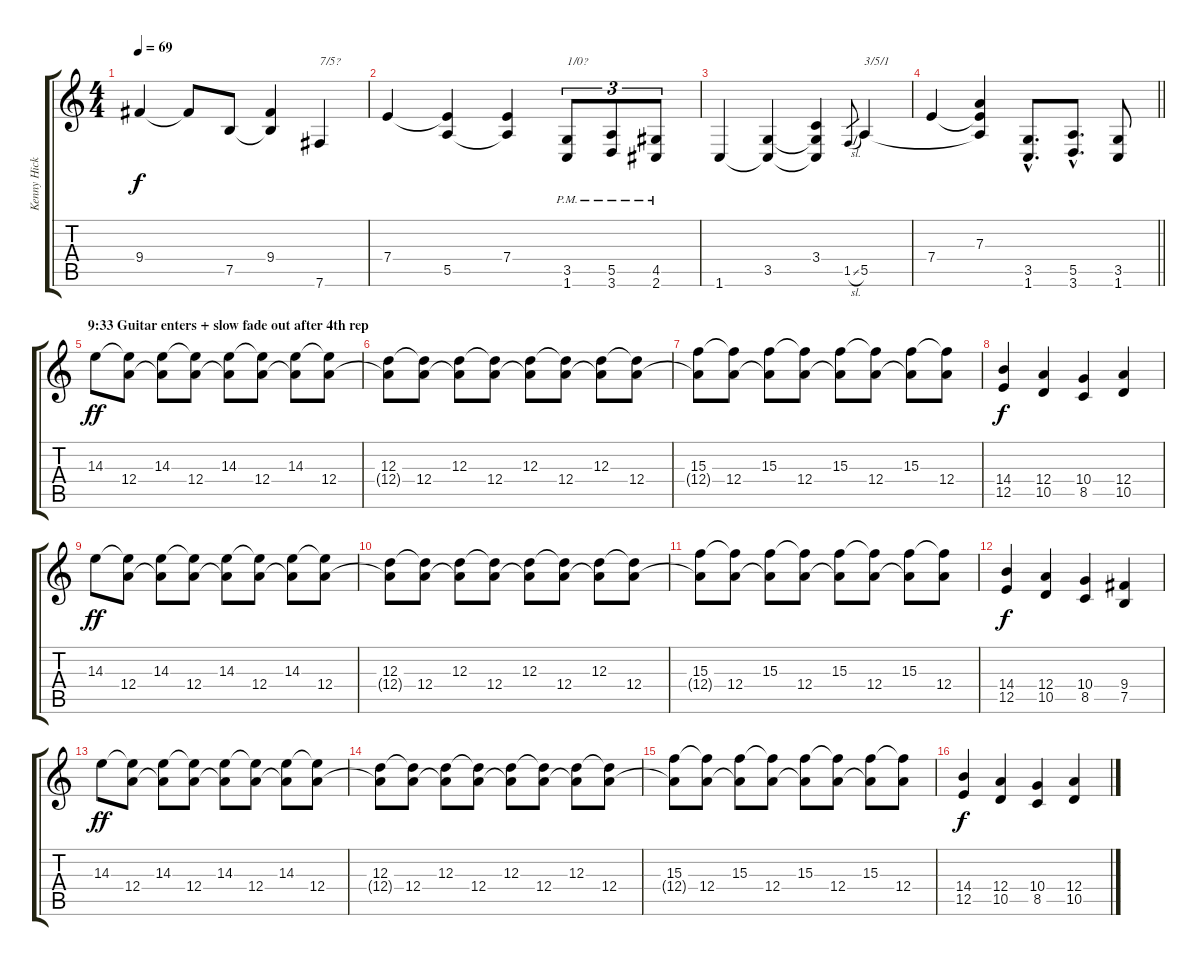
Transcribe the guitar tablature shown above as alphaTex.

\track ("Kenny Hickey (Guitar)" "Kenny Hick") {instrument distortionguitar}
\staff {score tabs}
\tuning (B3 Gb3 D3 A2 E2 B1) {hide}
\ts (4 4)
\tempo 69
\clef g2
\ks c
9.4.4{dy f} 9.4{t}.8 7.5.8 (9.4 7.5{t}).4 7.6.4{txt "7/5?"} |
7.4.4 (7.4{t} 5.5).4 (7.4 5.5{t}).4 (3.5{pm} 1.6{pm}).8{tu (3 2) txt "1/0?"} (5.5{pm} 3.6{pm}).8{tu (3 2)} (4.5{pm} 2.6{pm}).8{tu (3 2)} |
1.6.4 (3.5 1.6{t}).4 (3.4 3.5{t} 1.6{t}).4 1.5{sl}.8{gr} 5.5.4{txt "3/5/1"} |
\barLineRight lightlight
7.4.4 (7.3 7.4{t} 5.5{t}).4 (3.5{hac} 1.6{hac}).8{d} (5.5{hac} 3.6{hac}).8{d} (3.5 1.6).8 |
\section ("" "9:33 Guitar enters + slow fade out after 4th rep")
14.3.8{dy ff} (14.3{t} 12.4).8 (14.3 12.4{t}).8 (14.3{t} 12.4).8 (14.3 12.4{t}).8 (14.3{t} 12.4).8 (14.3 12.4{t}).8 (14.3{t} 12.4).8 |
(12.3 12.4{t}).8 (12.3{t} 12.4).8 (12.3 12.4{t}).8 (12.3{t} 12.4).8 (12.3 12.4{t}).8 (12.3{t} 12.4).8 (12.3 12.4{t}).8 (12.3{t} 12.4).8 |
(15.3 12.4{t}).8 (15.3{t} 12.4).8 (15.3 12.4{t}).8 (15.3{t} 12.4).8 (15.3 12.4{t}).8 (15.3{t} 12.4).8 (15.3 12.4{t}).8 (15.3{t} 12.4).8 |
(14.4 12.5).4{dy f} (12.4 10.5).4 (10.4 8.5).4 (12.4 10.5).4 |
14.3.8{dy ff} (14.3{t} 12.4).8 (14.3 12.4{t}).8 (14.3{t} 12.4).8 (14.3 12.4{t}).8 (14.3{t} 12.4).8 (14.3 12.4{t}).8 (14.3{t} 12.4).8 |
(12.3 12.4{t}).8 (12.3{t} 12.4).8 (12.3 12.4{t}).8 (12.3{t} 12.4).8 (12.3 12.4{t}).8 (12.3{t} 12.4).8 (12.3 12.4{t}).8 (12.3{t} 12.4).8 |
(15.3 12.4{t}).8 (15.3{t} 12.4).8 (15.3 12.4{t}).8 (15.3{t} 12.4).8 (15.3 12.4{t}).8 (15.3{t} 12.4).8 (15.3 12.4{t}).8 (15.3{t} 12.4).8 |
(14.4 12.5).4{dy f} (12.4 10.5).4 (10.4 8.5).4 (9.4 7.5).4 |
14.3.8{dy ff} (14.3{t} 12.4).8 (14.3 12.4{t}).8 (14.3{t} 12.4).8 (14.3 12.4{t}).8 (14.3{t} 12.4).8 (14.3 12.4{t}).8 (14.3{t} 12.4).8 |
(12.3 12.4{t}).8 (12.3{t} 12.4).8 (12.3 12.4{t}).8 (12.3{t} 12.4).8 (12.3 12.4{t}).8 (12.3{t} 12.4).8 (12.3 12.4{t}).8 (12.3{t} 12.4).8 |
(15.3 12.4{t}).8 (15.3{t} 12.4).8 (15.3 12.4{t}).8 (15.3{t} 12.4).8 (15.3 12.4{t}).8 (15.3{t} 12.4).8 (15.3 12.4{t}).8 (15.3{t} 12.4).8 |
(14.4 12.5).4{dy f} (12.4 10.5).4 (10.4 8.5).4 (12.4 10.5).4
